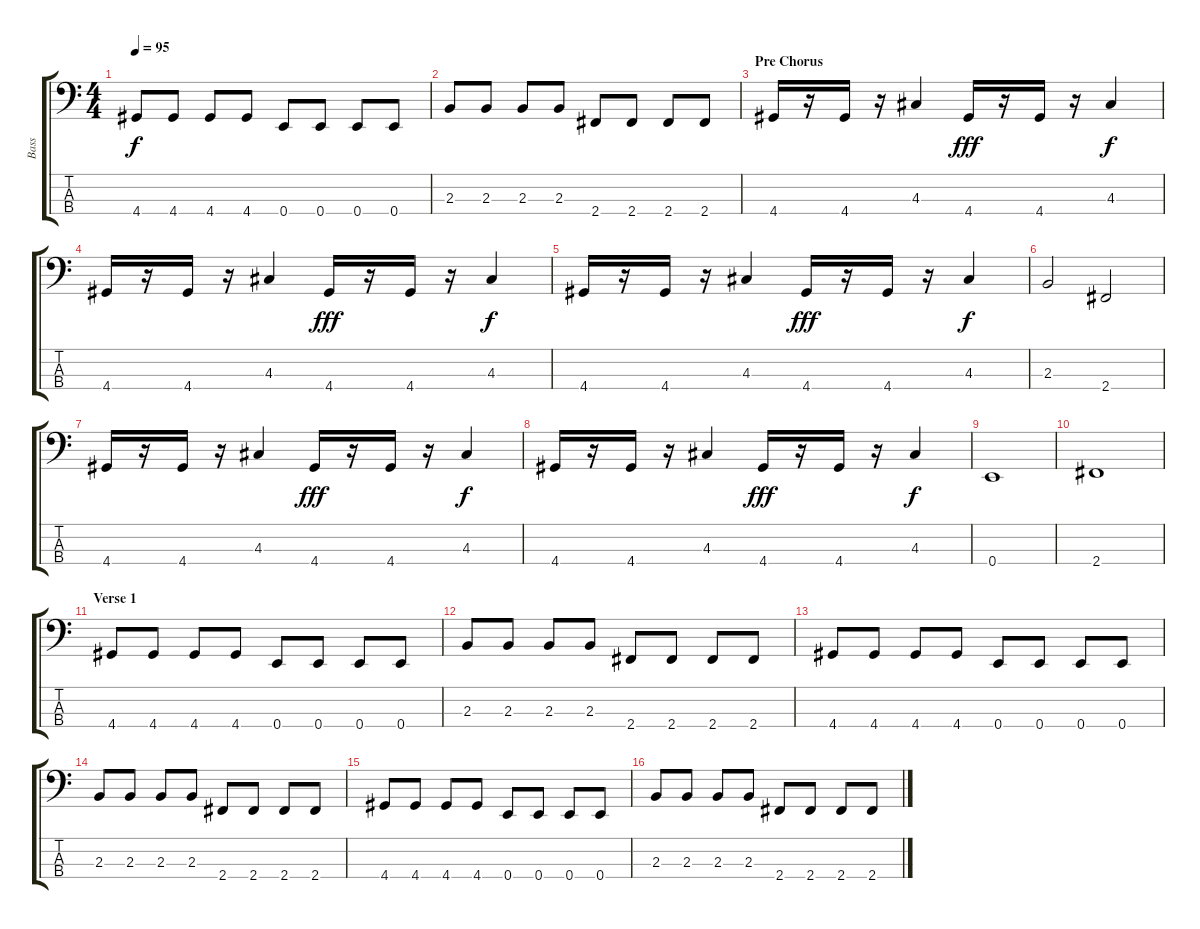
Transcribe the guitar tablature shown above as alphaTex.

\track ("Bass" "Bass") {instrument electricbassfinger}
\staff {score tabs}
\tuning (G2 D2 A1 E1) {hide}
\ts (4 4)
\tempo 95
\clef f4
\ks c
4.4.8{dy f} 4.4.8 4.4.8 4.4.8 0.4.8 0.4.8 0.4.8 0.4.8 |
2.3.8 2.3.8 2.3.8 2.3.8 2.4.8 2.4.8 2.4.8 2.4.8 |
\section ("" "Pre Chorus")
4.4.16 r.16 4.4.16 r.16 4.3.4 4.4.16{dy fff} r.16 4.4.16 r.16 4.3.4{dy f} |
4.4.16 r.16 4.4.16 r.16 4.3.4 4.4.16{dy fff} r.16 4.4.16 r.16 4.3.4{dy f} |
4.4.16 r.16 4.4.16 r.16 4.3.4 4.4.16{dy fff} r.16 4.4.16 r.16 4.3.4{dy f} |
2.3.2 2.4.2 |
4.4.16 r.16 4.4.16 r.16 4.3.4 4.4.16{dy fff} r.16 4.4.16 r.16 4.3.4{dy f} |
4.4.16 r.16 4.4.16 r.16 4.3.4 4.4.16{dy fff} r.16 4.4.16 r.16 4.3.4{dy f} |
0.4.1 |
2.4.1 |
\section ("" "Verse 1")
4.4.8 4.4.8 4.4.8 4.4.8 0.4.8 0.4.8 0.4.8 0.4.8 |
2.3.8 2.3.8 2.3.8 2.3.8 2.4.8 2.4.8 2.4.8 2.4.8 |
4.4.8 4.4.8 4.4.8 4.4.8 0.4.8 0.4.8 0.4.8 0.4.8 |
2.3.8 2.3.8 2.3.8 2.3.8 2.4.8 2.4.8 2.4.8 2.4.8 |
4.4.8 4.4.8 4.4.8 4.4.8 0.4.8 0.4.8 0.4.8 0.4.8 |
2.3.8 2.3.8 2.3.8 2.3.8 2.4.8 2.4.8 2.4.8 2.4.8
